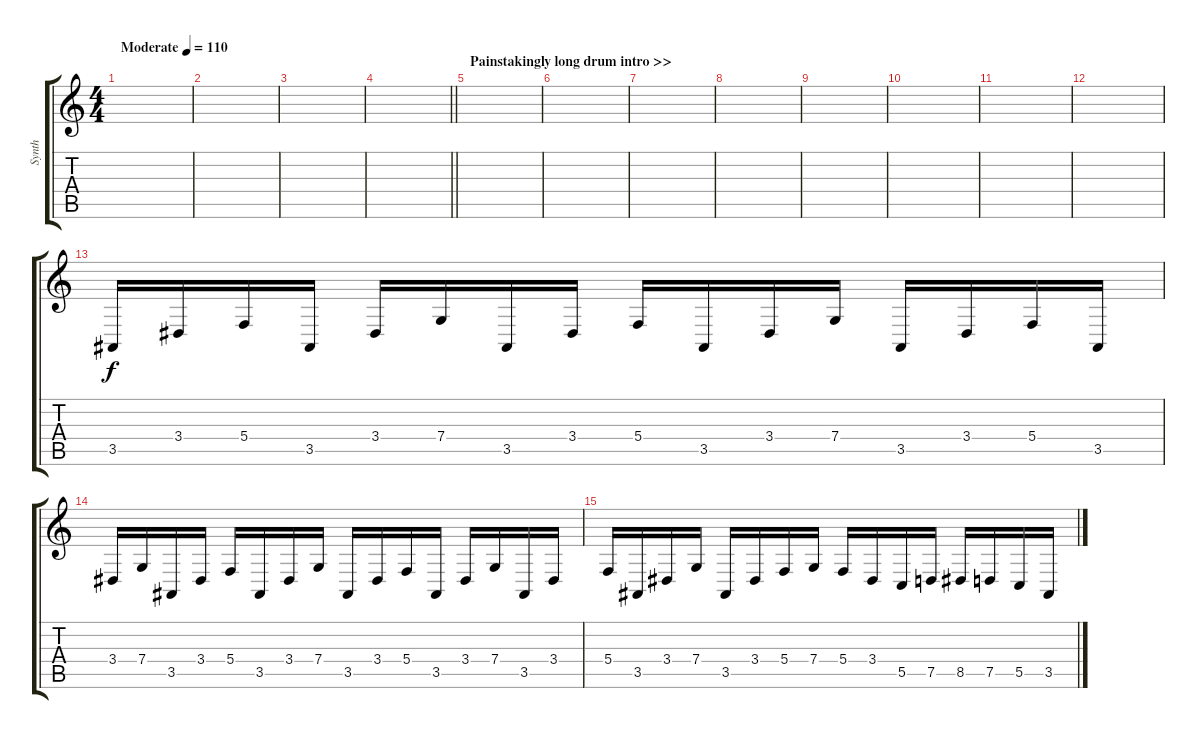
\track ("Synth" "Synth") {instrument lead2sawtooth}
\staff {score tabs}
\tuning (D4 A3 F3 C3 G2 D2) {hide}
\ts (4 4)
\tempo (110 "Moderate")
\clef g2
\ks c
|
|
|
\barLineRight lightlight
|
\section ("" "Painstakingly long drum intro >>")
|
|
|
|
|
|
|
|
3.5.16 3.4.16 5.4.16 3.5.16 3.4.16 7.4.16 3.5.16 3.4.16 5.4.16 3.5.16 3.4.16 7.4.16 3.5.16 3.4.16 5.4.16 3.5.16 |
3.4.16 7.4.16 3.5.16 3.4.16 5.4.16 3.5.16 3.4.16 7.4.16 3.5.16 3.4.16 5.4.16 3.5.16 3.4.16 7.4.16 3.5.16 3.4.16 |
5.4.16 3.5.16 3.4.16 7.4.16 3.5.16 3.4.16 5.4.16 7.4.16 5.4.16 3.4.16 5.5.16 7.5.16 8.5.16 7.5.16 5.5.16 3.5.16
